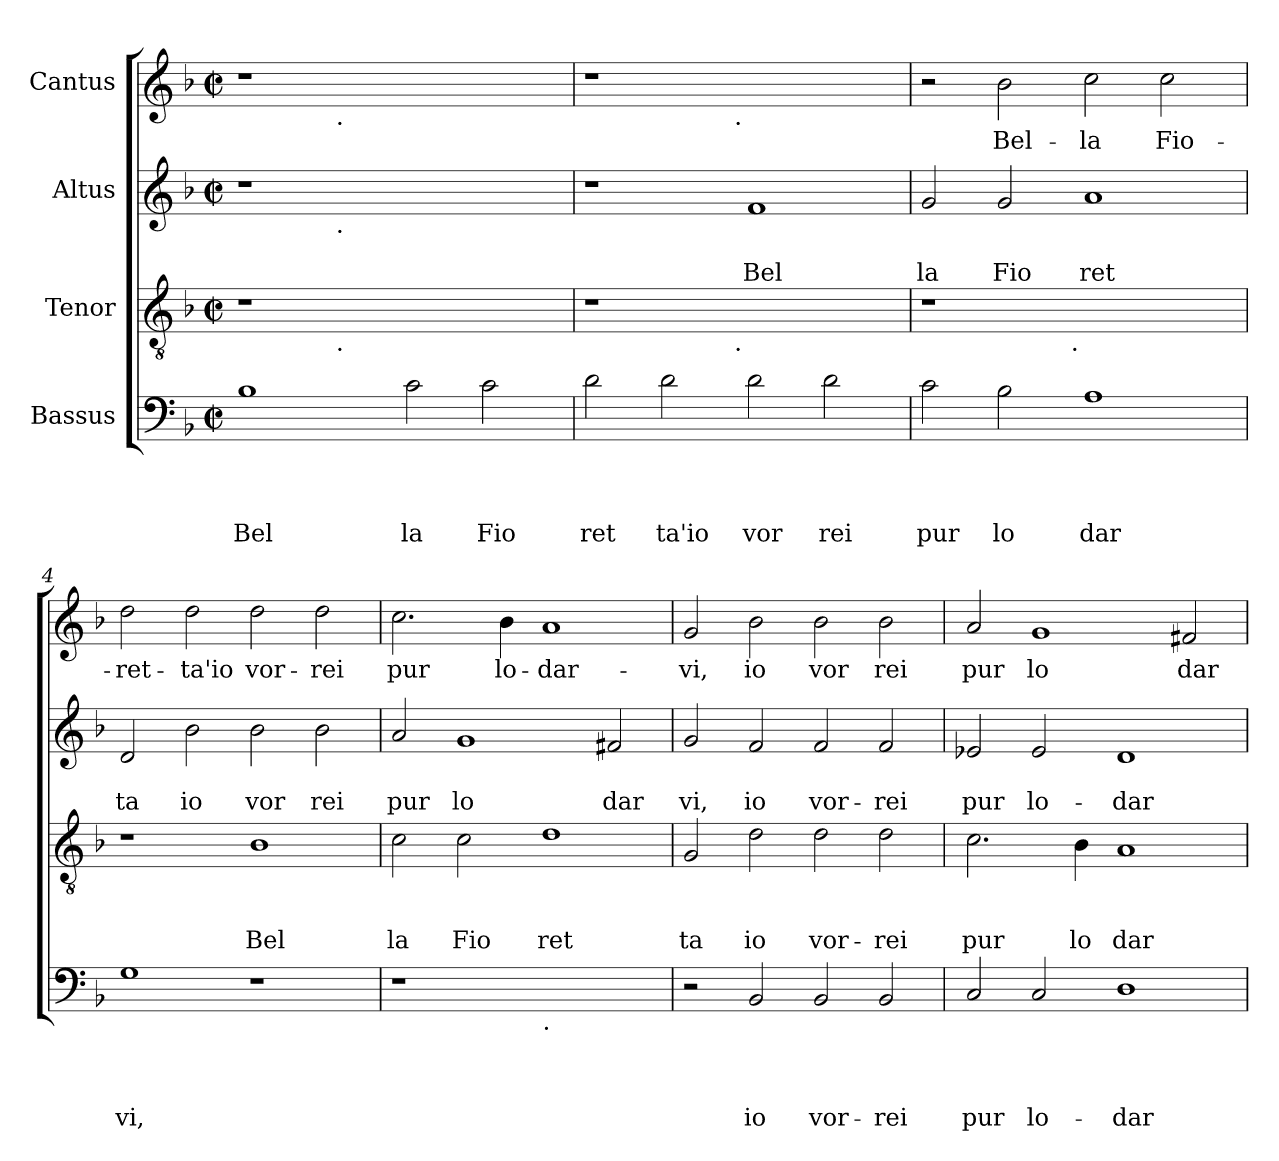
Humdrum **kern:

**kern	**text	**text	**text	**text	**kern	**text	**text	**text	**kern	**text	**text	**kern	**text
*part4	*part4	*part4	*part4	*part4	*part3	*part3	*part3	*part3	*part2	*part2	*part2	*part1	*part1
*staff4	*staff4	*staff4	*staff4	*staff4	*staff3	*staff3	*staff3	*staff3	*staff2	*staff2	*staff2	*staff1	*staff1
*I"Bassus	*	*	*	*	*I"Tenor	*	*	*	*I"Altus	*	*	*I"Cantus	*
*clefF4	*	*	*	*	*clefGv2	*	*	*	*clefG2	*	*	*clefG2	*
*k[b-]	*	*	*	*	*k[b-]	*	*	*	*k[b-]	*	*	*k[b-]	*
*F:	*	*	*	*	*F:	*	*	*	*F:	*	*	*F:	*
*M2/2	*	*	*	*	*M2/2	*	*	*	*M2/2	*	*	*M2/2	*
*met(c|)	*	*	*	*	*met(c|)	*	*	*	*met(c|)	*	*	*met(c|)	*
=1	=1	=1	=1	=1	=1	=1	=1	=1	=1	=1	=1	=1	=1
!	!	!	!	!LO:LY:b	!	!	!	!	!	!	!	!	!
*	*	*	*	*	*^	*	*	*	*^	*	*	*^	*
1B-	.	.	.	Bel	1r	2ryy	.	.	.	1r	2ryy	.	.	1r	2ryy	.
.	.	.	.	.	.	16ryy	.	.	.	.	16ryy	.	.	.	16ryy	.
!	!	!	!	!	!	!	!	!	!	!	!	!	!	!	!LO:TX:b:t=.	!
!	!	!	!	!	!	!	!	!	!	!	!LO:TX:b:t=.	!	!	!	!	!
!	!	!	!	!	!	!LO:TX:b:t=.	!	!	!	!	!	!	!	!	!	!
.	.	.	.	.	.	1ryy	.	.	.	.	1ryy	.	.	.	1ryy	.
!	!	!	!	!LO:LY:b	!	!	!	!	!	!	!	!	!	!	!	!
2c\	.	.	.	la	1ryy	.	.	.	.	1ryy	.	.	.	1ryy	.	.
!	!	!	!	!LO:LY:b	!	!	!	!	!	!	!	!	!	!	!	!
2c\	.	.	.	Fio	.	.	.	.	.	.	.	.	.	.	.	.
.	.	.	.	.	.	4..ryy	.	.	.	.	4..ryy	.	.	.	4..ryy	.
=2	=2	=2	=2	=2	=2	=2	=2	=2	=2	=2	=2	=2	=2	=2	=2	=2
!	!	!	!	!LO:LY:b	!	!	!	!	!	!	!	!	!	!	!	!
*	*	*	*	*	*	*	*	*	*	*v	*v	*	*	*	*	*
2d\	.	.	.	ret	1r	2ryy	.	.	.	1r	.	.	1r	2ryy	.
!	!	!	!	!LO:LY:b	!	!	!	!	!	!	!	!	!	!	!
2d\	.	.	.	ta'io	.	4...ryy	.	.	.	.	.	.	.	4...ryy	.
!	!	!	!	!	!	!	!	!	!	!	!	!	!	!LO:TX:b:t=.	!
!	!	!	!	!	!	!LO:TX:b:t=.	!	!	!	!	!	!	!	!	!
.	.	.	.	.	.	1ryy	.	.	.	.	.	.	.	1ryy	.
!	!	!	!	!LO:LY:b	!	!	!	!	!	!	!	!LO:LY:b	!	!	!
2d\	.	.	.	vor	1ryy	.	.	.	.	1f	.	Bel	1ryy	.	.
!	!	!	!	!LO:LY:b	!	!	!	!	!	!	!	!	!	!	!
2d\	.	.	.	rei	.	.	.	.	.	.	.	.	.	.	.
.	.	.	.	.	.	32ryy	.	.	.	.	.	.	.	32ryy	.
=3	=3	=3	=3	=3	=3	=3	=3	=3	=3	=3	=3	=3	=3	=3	=3
!	!	!	!	!LO:LY:b	!	!	!	!	!	!	!	!LO:LY:b	!	!	!
*	*	*	*	*	*	*	*	*	*	*	*	*	*v	*v	*
2c\	.	.	.	pur	1r	2ryy	.	.	.	2g/	.	la	2r	.
!	!	!	!	!LO:LY:b	!	!	!	!	!	!	!	!LO:LY:b	!	!LO:LY:b
2B-\	.	.	.	lo	.	4...ryy	.	.	.	2g/	.	Fio	2b-\	Bel-
!	!	!	!	!	!	!LO:TX:b:t=.	!	!	!	!	!	!	!	!
.	.	.	.	.	.	1ryy	.	.	.	.	.	.	.	.
!	!	!	!	!LO:LY:b	!	!	!	!	!	!	!	!LO:LY:b	!	!LO:LY:b
1A	.	.	.	dar	1ryy	.	.	.	.	1a	.	ret	2cc\	-la
!	!	!	!	!	!	!	!	!	!	!	!	!	!	!LO:LY:b
.	.	.	.	.	.	.	.	.	.	.	.	.	2cc\	Fio-
.	.	.	.	.	.	32ryy	.	.	.	.	.	.	.	.
=4	=4	=4	=4	=4	=4	=4	=4	=4	=4	=4	=4	=4	=4	=4
!	!	!	!	!LO:LY:b	!	!	!	!	!	!	!	!LO:LY:b	!	!LO:LY:b
*	*	*	*	*	*v	*v	*	*	*	*	*	*	*	*
1G	.	.	.	vi,	1r	.	.	.	2d/	.	ta	2dd\	-ret-
!	!	!	!	!	!	!	!	!	!	!	!LO:LY:b	!	!LO:LY:b
.	.	.	.	.	.	.	.	.	2b-\	.	io	2dd\	-ta'io
!	!	!	!	!	!	!	!	!LO:LY:b	!	!	!LO:LY:b	!	!LO:LY:b
1r	.	.	.	.	1B-	.	.	Bel	2b-\	.	vor	2dd\	vor-
!	!	!	!	!	!	!	!	!	!	!	!LO:LY:b	!	!LO:LY:b
.	.	.	.	.	.	.	.	.	2b-\	.	rei	2dd\	-rei
=5	=5	=5	=5	=5	=5	=5	=5	=5	=5	=5	=5	=5	=5
!	!	!	!	!	!	!	!	!LO:LY:b	!	!	!LO:LY:b	!	!LO:LY:b
1r	.	.	.	.	2c\	.	.	la	2a/	.	pur	2.cc\	pur
!	!	!	!	!	!	!	!	!LO:LY:b	!	!	!LO:LY:b	!	!
.	.	.	.	.	2c\	.	.	Fio	1g	.	lo	.	.
!	!	!	!	!	!	!	!	!	!	!	!	!	!LO:LY:b
.	.	.	.	.	.	.	.	.	.	.	.	4b-\	lo-
!LO:TX:b:t=.	!	!	!	!	!	!	!	!	!	!	!	!	!
!	!	!	!	!	!	!	!	!LO:LY:b	!	!	!	!	!LO:LY:b
1ryy	.	.	.	.	1d	.	.	ret	.	.	.	1a	-dar-
!	!	!	!	!	!	!	!	!	!	!	!LO:LY:b	!	!
.	.	.	.	.	.	.	.	.	2f#/	.	dar	.	.
!!LO:LB:g=z
=6	=6	=6	=6	=6	=6	=6	=6	=6	=6	=6	=6	=6	=6
!	!	!	!	!	!	!	!	!LO:LY:b	!	!	!LO:LY:b	!	!LO:LY:b
2r	.	.	.	.	2G/	.	.	ta	2g/	.	vi,	2g/	-vi,
!	!	!	!	!LO:LY:b	!	!	!	!LO:LY:b	!	!	!LO:LY:b	!	!LO:LY:b
2BB-/	.	.	.	io	2d\	.	.	io	2f/	.	io	2b-\	io
!	!	!	!	!LO:LY:b	!	!	!	!LO:LY:b	!	!	!LO:LY:b	!	!LO:LY:b
2BB-/	.	.	.	vor-	2d\	.	.	vor-	2f/	.	vor-	2b-\	vor
!	!	!	!	!LO:LY:b	!	!	!	!LO:LY:b	!	!	!LO:LY:b	!	!LO:LY:b
2BB-/	.	.	.	-rei	2d\	.	.	-rei	2f/	.	-rei	2b-\	rei
=7	=7	=7	=7	=7	=7	=7	=7	=7	=7	=7	=7	=7	=7
!	!	!	!	!LO:LY:b	!	!	!	!LO:LY:b	!	!	!LO:LY:b	!	!LO:LY:b
2C/	.	.	.	pur	2.c\	.	.	pur	2e-/	.	pur	2a/	pur
!	!	!	!	!LO:LY:b	!	!	!	!	!	!	!LO:LY:b	!	!LO:LY:b
2C/	.	.	.	lo-	.	.	.	.	2e-/	.	lo-	1g	lo
!	!	!	!	!	!	!	!	!LO:LY:b	!	!	!	!	!
.	.	.	.	.	4B-\	.	.	lo	.	.	.	.	.
!	!	!	!	!LO:LY:b	!	!	!	!LO:LY:b	!	!	!LO:LY:b	!	!
1D	.	.	.	-dar-	1A	.	.	dar-	1d	.	-dar-	.	.
!	!	!	!	!	!	!	!	!	!	!	!	!	!LO:LY:b
.	.	.	.	.	.	.	.	.	.	.	.	2f#/	dar
=	=	=	=	=	=	=	=	=	=	=	=	=	=
*-	*-	*-	*-	*-	*-	*-	*-	*-	*-	*-	*-	*-	*-
